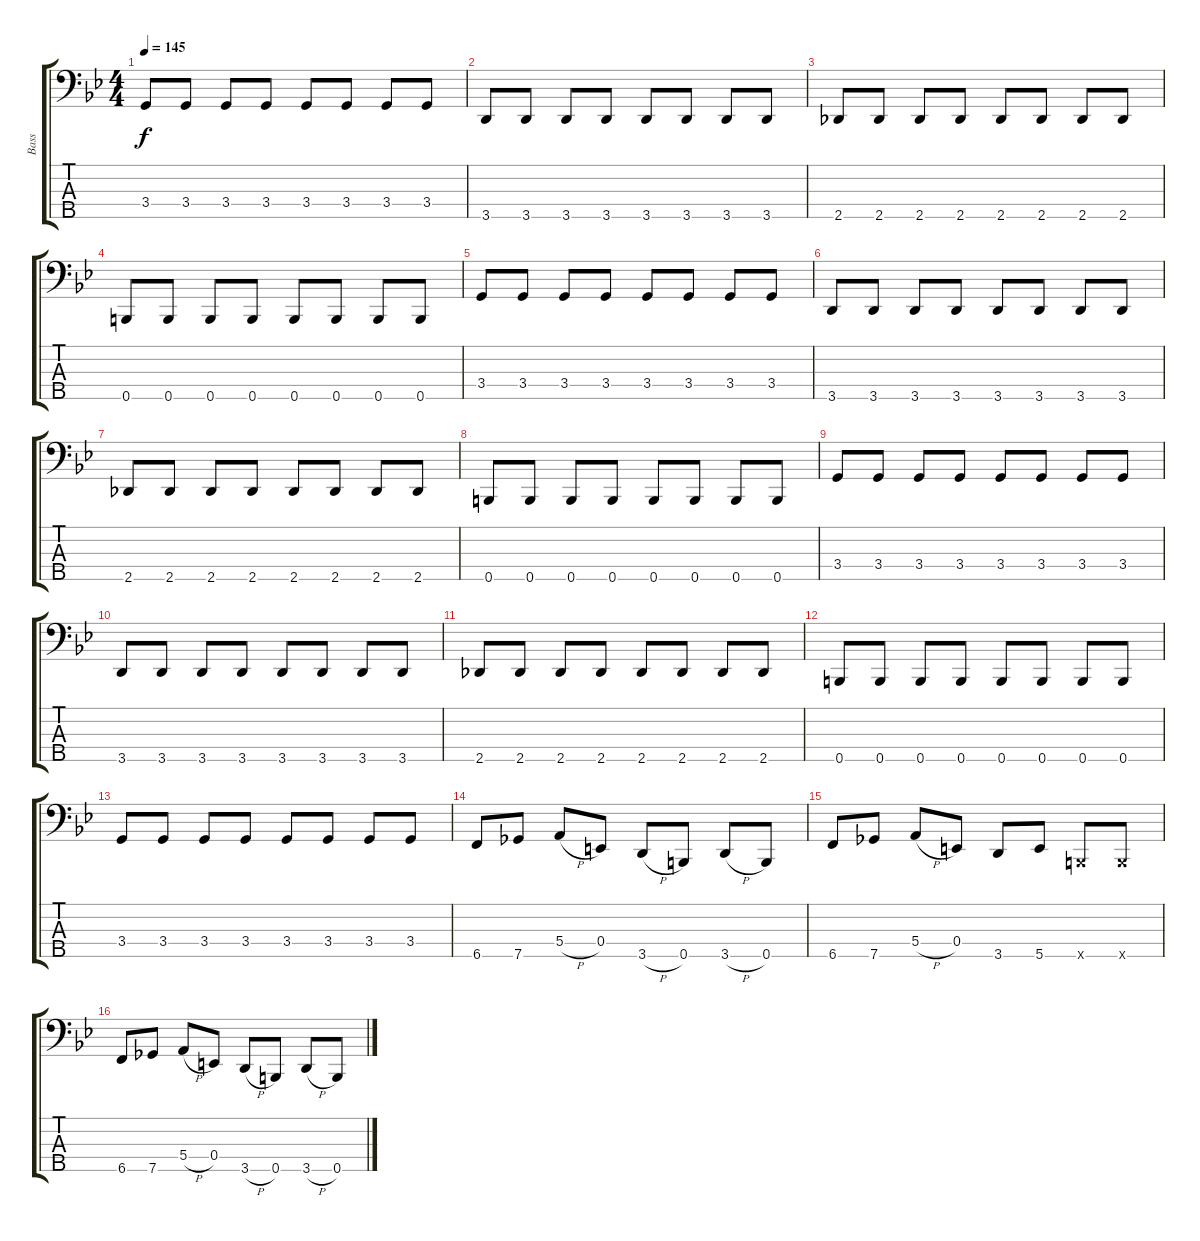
\track ("Bass" "Bass") {instrument electricbassfinger}
\staff {score tabs}
\tuning (G2 D2 A1 E1 B0) {hide}
\ts (4 4)
\tempo 145
\clef f4
\ks bb
3.4.8{dy f} 3.4.8 3.4.8 3.4.8 3.4.8 3.4.8 3.4.8 3.4.8 |
3.5.8 3.5.8 3.5.8 3.5.8 3.5.8 3.5.8 3.5.8 3.5.8 |
2.5.8 2.5.8 2.5.8 2.5.8 2.5.8 2.5.8 2.5.8 2.5.8 |
0.5.8 0.5.8 0.5.8 0.5.8 0.5.8 0.5.8 0.5.8 0.5.8 |
3.4.8 3.4.8 3.4.8 3.4.8 3.4.8 3.4.8 3.4.8 3.4.8 |
3.5.8 3.5.8 3.5.8 3.5.8 3.5.8 3.5.8 3.5.8 3.5.8 |
2.5.8 2.5.8 2.5.8 2.5.8 2.5.8 2.5.8 2.5.8 2.5.8 |
0.5.8 0.5.8 0.5.8 0.5.8 0.5.8 0.5.8 0.5.8 0.5.8 |
3.4.8 3.4.8 3.4.8 3.4.8 3.4.8 3.4.8 3.4.8 3.4.8 |
3.5.8 3.5.8 3.5.8 3.5.8 3.5.8 3.5.8 3.5.8 3.5.8 |
2.5.8 2.5.8 2.5.8 2.5.8 2.5.8 2.5.8 2.5.8 2.5.8 |
0.5.8 0.5.8 0.5.8 0.5.8 0.5.8 0.5.8 0.5.8 0.5.8 |
3.4.8 3.4.8 3.4.8 3.4.8 3.4.8 3.4.8 3.4.8 3.4.8 |
6.5.8 7.5.8 5.4{h}.8 0.4.8 3.5{h}.8 0.5.8 3.5{h}.8 0.5.8 |
6.5.8 7.5.8 5.4{h}.8 0.4.8 3.5.8 5.5.8 0.5{x}.8 0.5{x}.8 |
6.5.8 7.5.8 5.4{h}.8 0.4.8 3.5{h}.8 0.5.8 3.5{h}.8 0.5.8
